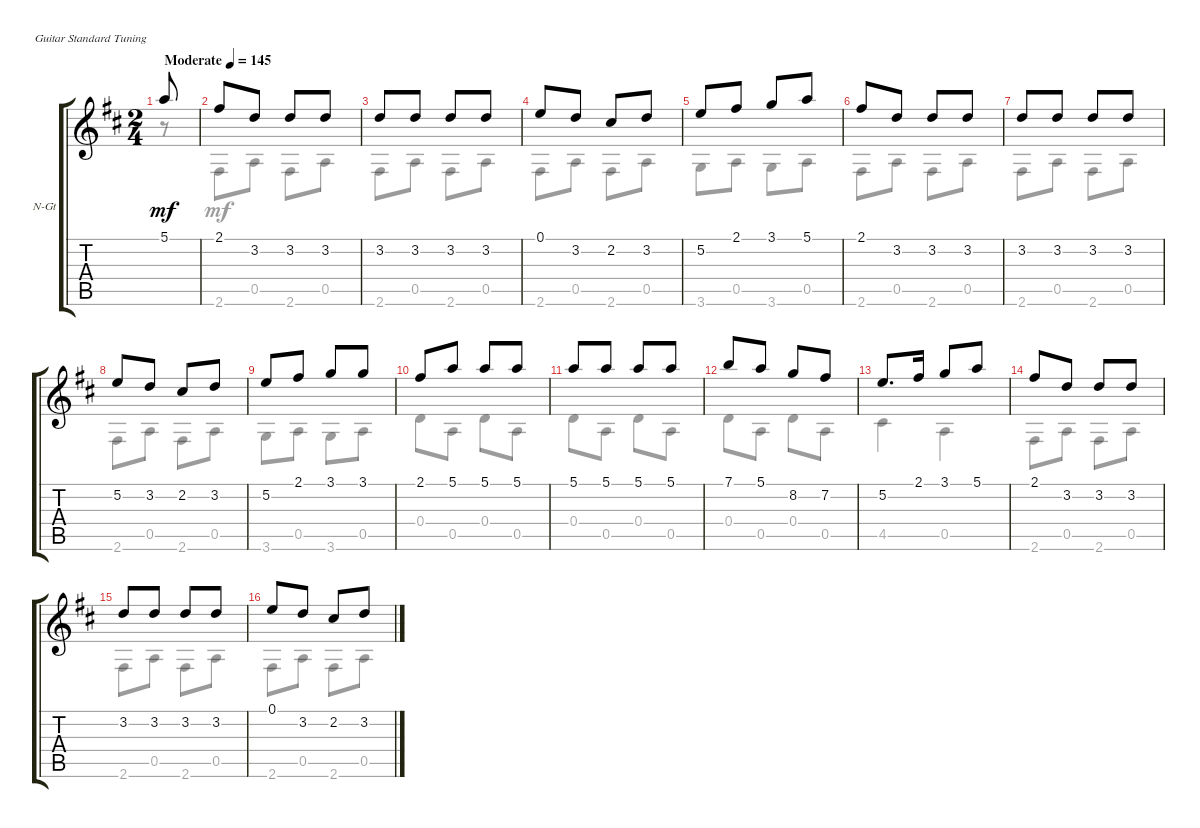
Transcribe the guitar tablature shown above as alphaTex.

\bracketExtendMode groupsimilarinstruments
\firstSystemTrackNameOrientation horizontal
\otherSystemsTrackNameOrientation horizontal
\track ("Pista 1" "N-Gt") {instrument acousticguitarnylon}
\staff {score tabs}
\tuning (E4 B3 G3 D3 A2 E2)
\voice
\ts (2 4)
\ac
\tempo (145 "Moderate")
\clef g2
\ks d
5.1.8{dy mf instrument acousticguitarnylon} |
2.1.8 3.2.8 3.2.8 3.2.8 |
3.2.8 3.2.8 3.2.8 3.2.8 |
0.1.8 3.2.8 2.2.8 3.2.8 |
5.2.8 2.1.8 3.1.8 5.1.8 |
2.1.8 3.2.8 3.2.8 3.2.8 |
3.2.8 3.2.8 3.2.8 3.2.8 |
5.2.8 3.2.8 2.2.8 3.2.8 |
5.2.8 2.1.8 3.1.8 3.1.8 |
2.1.8 5.1.8 5.1.8 5.1.8 |
5.1.8 5.1.8 5.1.8 5.1.8 |
7.1.8 5.1.8 8.2.8 7.2.8 |
5.2.8{d} 2.1.16 3.1.8 5.1.8 |
2.1.8 3.2.8 3.2.8 3.2.8 |
3.2.8 3.2.8 3.2.8 3.2.8 |
0.1.8 3.2.8 2.2.8 3.2.8
\voice
\clef g2
\ottava regular
\simile none
\ks d
r.8{dy mf} |
2.6.8 0.5.8 2.6.8 0.5.8 |
2.6.8 0.5.8 2.6.8 0.5.8 |
2.6.8 0.5.8 2.6.8 0.5.8 |
3.6.8 0.5.8 3.6.8 0.5.8 |
2.6.8 0.5.8 2.6.8 0.5.8 |
2.6.8 0.5.8 2.6.8 0.5.8 |
2.6.8 0.5.8 2.6.8 0.5.8 |
3.6.8 0.5.8 3.6.8 0.5.8 |
0.4.8 0.5.8 0.4.8 0.5.8 |
0.4.8 0.5.8 0.4.8 0.5.8 |
0.4.8 0.5.8 0.4.8 0.5.8 |
4.5.4 0.5.4 |
2.6.8 0.5.8 2.6.8 0.5.8 |
2.6.8 0.5.8 2.6.8 0.5.8 |
2.6.8 0.5.8 2.6.8 0.5.8
